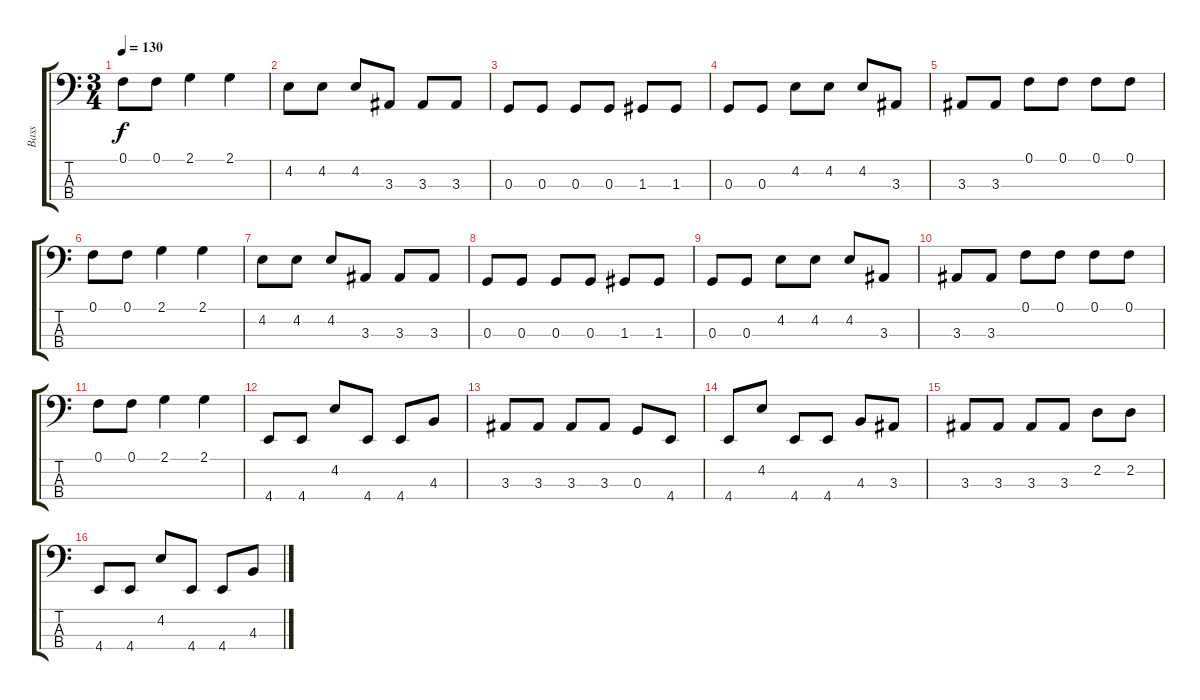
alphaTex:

\track ("Bass" "Bass") {instrument electricbassfinger}
\staff {score tabs}
\tuning (F2 C2 G1 C1) {hide}
\ts (3 4)
\tempo 130
\clef f4
\ks c
0.1.8{dy f} 0.1.8 2.1.4 2.1.4 |
4.2.8 4.2.8 4.2.8 3.3.8 3.3.8 3.3.8 |
0.3.8 0.3.8 0.3.8 0.3.8 1.3.8 1.3.8 |
0.3.8 0.3.8 4.2.8 4.2.8 4.2.8 3.3.8 |
3.3.8 3.3.8 0.1.8 0.1.8 0.1.8 0.1.8 |
0.1.8 0.1.8 2.1.4 2.1.4 |
4.2.8 4.2.8 4.2.8 3.3.8 3.3.8 3.3.8 |
0.3.8 0.3.8 0.3.8 0.3.8 1.3.8 1.3.8 |
0.3.8 0.3.8 4.2.8 4.2.8 4.2.8 3.3.8 |
3.3.8 3.3.8 0.1.8 0.1.8 0.1.8 0.1.8 |
0.1.8 0.1.8 2.1.4 2.1.4 |
4.4.8 4.4.8 4.2.8 4.4.8 4.4.8 4.3.8 |
3.3.8 3.3.8 3.3.8 3.3.8 0.3.8 4.4.8 |
4.4.8 4.2.8 4.4.8 4.4.8 4.3.8 3.3.8 |
3.3.8 3.3.8 3.3.8 3.3.8 2.2.8 2.2.8 |
4.4.8 4.4.8 4.2.8 4.4.8 4.4.8 4.3.8
